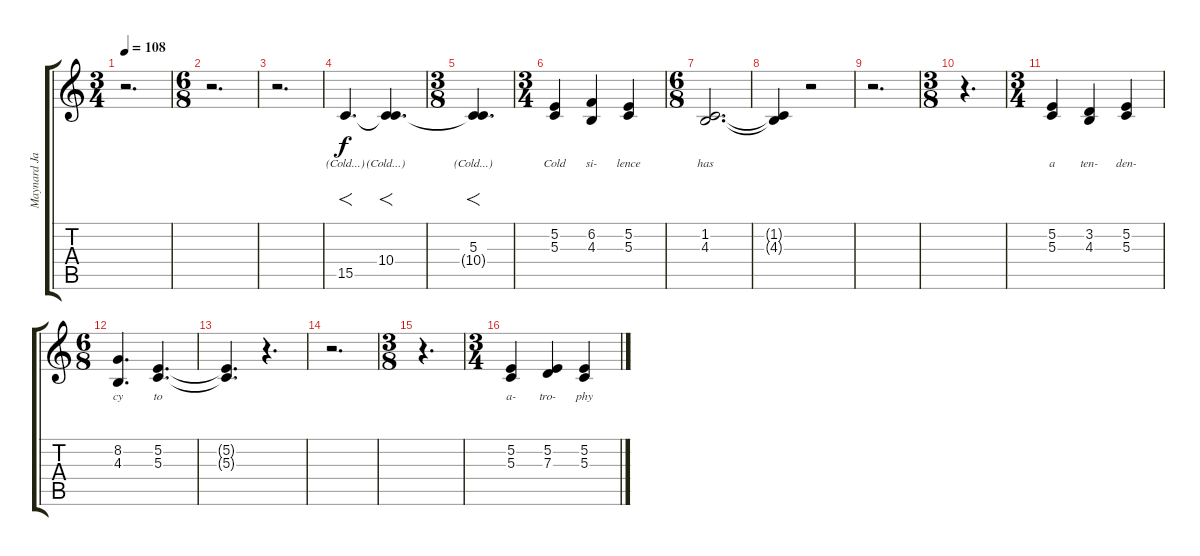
\track ("Maynard James Keenan (Vocals)" "Maynard Ja") {instrument bassoon}
\staff {score tabs}
\tuning (E4 B3 G3 D3 A2 E2) {hide}
\ts (3 4)
\tempo 108
\clef g2
\ks c
r.2{d dy f} |
\ts (6 8)
r.2{d} |
r.2{d} |
15.5.4{f d lyrics (0 "(Cold...)") lyrics (1 "") lyrics (2 "") lyrics (3 "") lyrics (4 "")} (10.4 15.5{t}).4{f d lyrics (0 "(Cold...)") lyrics (1 "") lyrics (2 "") lyrics (3 "") lyrics (4 "")} |
\ts (3 8)
(5.3 10.4{t}).4{f d lyrics (0 "(Cold...)") lyrics (1 "") lyrics (2 "") lyrics (3 "") lyrics (4 "")} |
\ts (3 4)
(5.2 5.3).4{lyrics (0 "Cold") lyrics (1 "") lyrics (2 "") lyrics (3 "") lyrics (4 "")} (6.2 4.3).4{lyrics (0 "si-") lyrics (1 "") lyrics (2 "") lyrics (3 "") lyrics (4 "")} (5.2 5.3).4{lyrics (0 "lence") lyrics (1 "") lyrics (2 "") lyrics (3 "") lyrics (4 "")} |
\ts (6 8)
(1.2 4.3).2{d lyrics (0 "has") lyrics (1 "") lyrics (2 "") lyrics (3 "") lyrics (4 "")} |
(1.2{t} 4.3{t}).4{lyrics (0 "") lyrics (1 "") lyrics (2 "") lyrics (3 "") lyrics (4 "")} r.2 |
r.2{d} |
\ts (3 8)
r.4{d} |
\ts (3 4)
(5.2 5.3).4{lyrics (0 "a") lyrics (1 "") lyrics (2 "") lyrics (3 "") lyrics (4 "")} (3.2 4.3).4{lyrics (0 "ten-") lyrics (1 "") lyrics (2 "") lyrics (3 "") lyrics (4 "")} (5.2 5.3).4{lyrics (0 "den-") lyrics (1 "") lyrics (2 "") lyrics (3 "") lyrics (4 "")} |
\ts (6 8)
(8.2 4.3).4{d lyrics (0 "cy") lyrics (1 "") lyrics (2 "") lyrics (3 "") lyrics (4 "")} (5.2 5.3).4{d lyrics (0 "to") lyrics (1 "") lyrics (2 "") lyrics (3 "") lyrics (4 "")} |
(5.2{t} 5.3{t}).4{d lyrics (0 "") lyrics (1 "") lyrics (2 "") lyrics (3 "") lyrics (4 "")} r.4{d} |
r.2{d} |
\ts (3 8)
r.4{d} |
\ts (3 4)
(5.2 5.3).4{lyrics (0 "a-") lyrics (1 "") lyrics (2 "") lyrics (3 "") lyrics (4 "")} (5.2 7.3).4{lyrics (0 "tro-") lyrics (1 "") lyrics (2 "") lyrics (3 "") lyrics (4 "")} (5.2 5.3).4{lyrics (0 "phy") lyrics (1 "") lyrics (2 "") lyrics (3 "") lyrics (4 "")}
